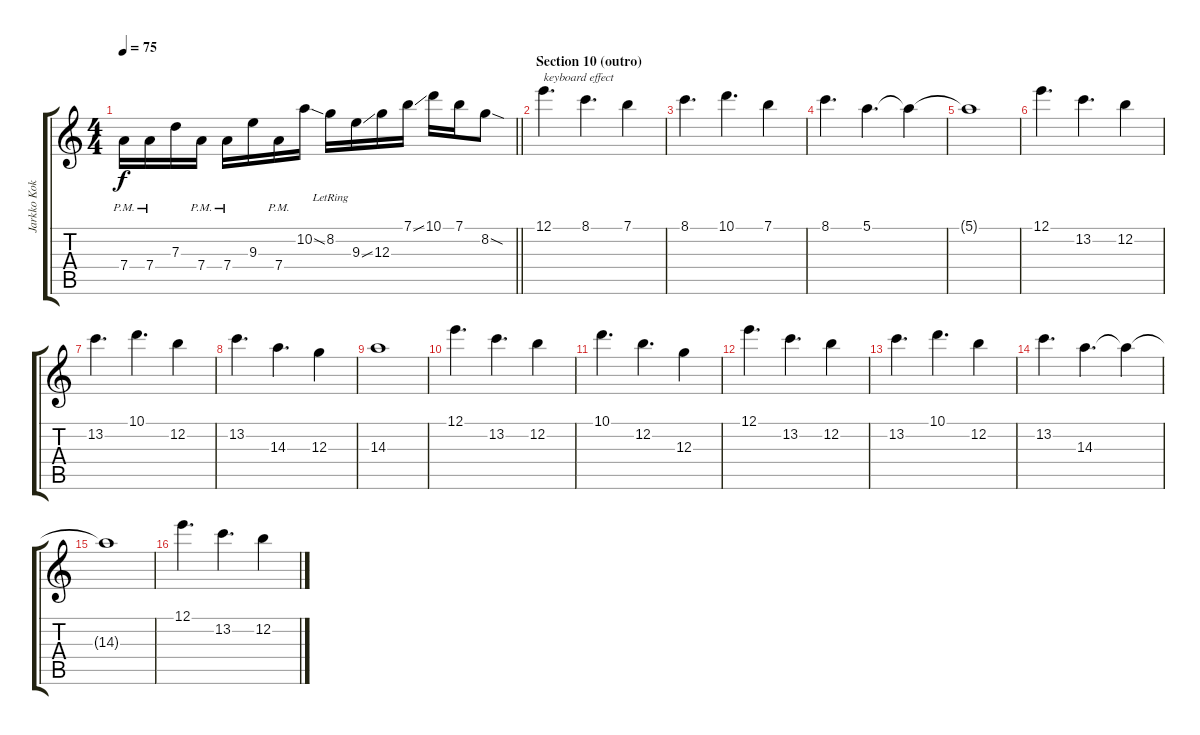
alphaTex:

\track ("Jarkko Kokko (main lead guitar)" "Jarkko Kok") {instrument distortionguitar}
\staff {score tabs}
\tuning (E4 B3 G3 D3 A2 E2) {hide}
\ts (4 4)
\tempo 75
\clef g2
\barLineRight lightlight
\ks aminor
7.4{pm}.16{dy f} 7.4{pm}.16 7.3.16 7.4{pm}.16 7.4{pm}.16 9.3.16 7.4{pm}.16 10.2{ss}.16 8.2{lr}.16 9.3{ss}.16 12.3.16 7.1{ss}.16 10.1.16 7.1.16 8.2{sod}.8 |
\section ("" "Section 10 (outro)")
12.1.4{d txt "keyboard effect" volume 8 instrument fx4atmosphere} 8.1.4{d} 7.1.4 |
8.1.4{d} 10.1.4{d} 7.1.4 |
8.1.4{d} 5.1.4{d} 5.1{t}.4 |
5.1{t}.1 |
12.1.4{d} 13.2.4{d} 12.2.4 |
13.2.4{d} 10.1.4{d} 12.2.4 |
13.2.4{d} 14.3.4{d} 12.3.4 |
14.3.1 |
12.1.4{d} 13.2.4{d} 12.2.4 |
10.1.4{d} 12.2.4{d} 12.3.4 |
12.1.4{d} 13.2.4{d} 12.2.4 |
13.2.4{d} 10.1.4{d} 12.2.4 |
13.2.4{d} 14.3.4{d} 14.3{t}.4 |
14.3{t}.1 |
12.1.4{d volume 7} 13.2.4{d} 12.2.4
